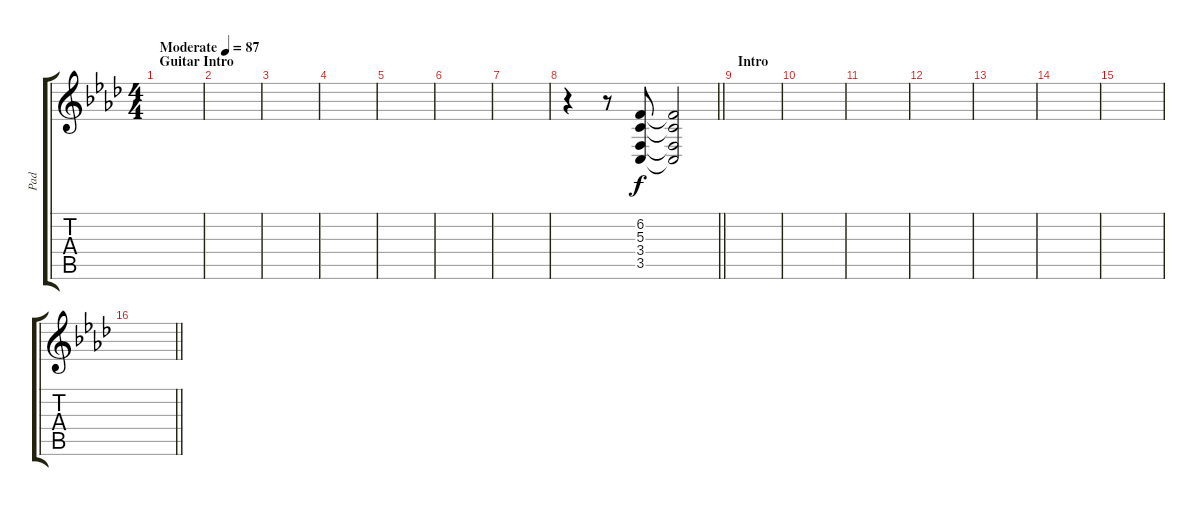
\track ("Pad" "Pad") {instrument pad3polysynth}
\staff {score tabs}
\tuning (E4 B3 G3 D3 A2 E2) {hide}
\ts (4 4)
\section ("" "Guitar Intro")
\tempo (87 "Moderate")
\clef g2
\ks fminor
|
|
|
|
|
|
|
\barLineRight lightlight
r.4 r.8 (6.2 5.3 3.4 3.5).8 (6.2{t} 5.3{t} 3.4{t} 3.5{t}).2 |
\section ("" "Intro")
|
|
|
|
|
|
|
\barLineRight lightlight
